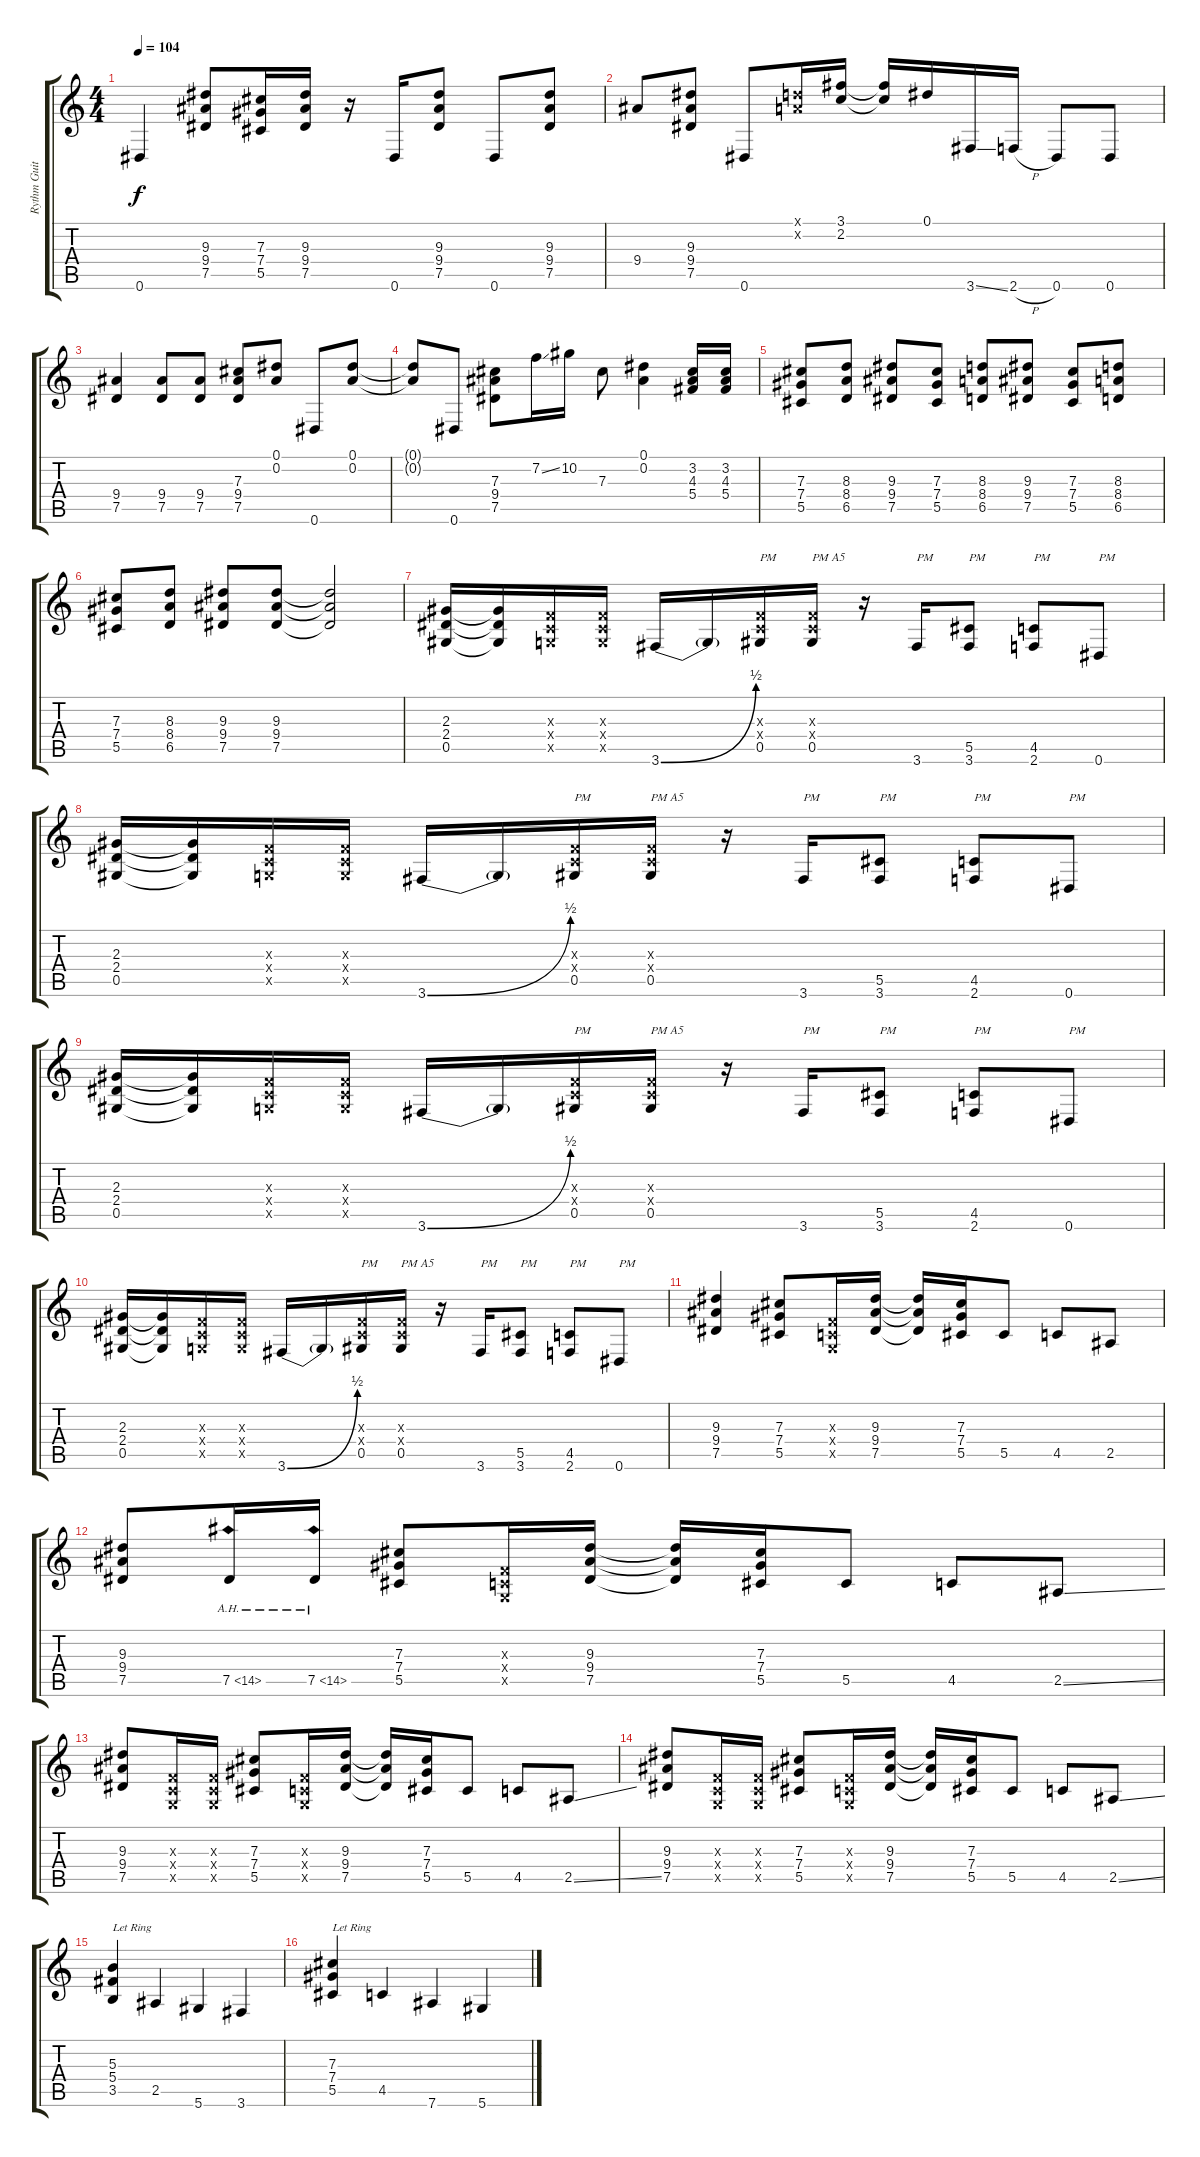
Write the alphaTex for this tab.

\track ("Rythm Guitar 1" "Rythm Guit") {instrument overdrivenguitar}
\staff {score tabs}
\tuning (Eb4 Bb3 Gb3 Db3 Ab2 Eb2) {hide}
\ts (4 4)
\tempo 104
\clef g2
\ks c
0.6.4{dy f} (9.3 9.4 7.5).8 (7.3 7.4 5.5).16 (9.3 9.4 7.5).16 r.16 0.6.16 (9.3 9.4 7.5).8 0.6.8 (9.3 9.4 7.5).8 |
9.4.8 (9.3 9.4 7.5).8 0.6.8 (-1.1{x} -1.2{x}).16 (3.1 2.2).16 (3.1{t} 2.2{t}).16 0.1.16 3.6{ss}.16 2.6{h}.16 0.6.8 0.6.8 |
(9.4 7.5).4 (9.4 7.5).8 (9.4 7.5).8 (7.3 9.4 7.5).8 (0.1 0.2).8 0.6.8 (0.1 0.2).8 |
(0.1{t} 0.2{t}).8 0.6.8 (7.3 9.4 7.5).8 7.2{ss}.16 10.2.16 7.3.8 (0.1 0.2).4 (3.2 4.3 5.4).16 (3.2 4.3 5.4).16 |
(7.3 7.4 5.5).8 (8.3 8.4 6.5).8 (9.3 9.4 7.5).8 (7.3 7.4 5.5).8 (8.3 8.4 6.5).8 (9.3 9.4 7.5).8 (7.3 7.4 5.5).8 (8.3 8.4 6.5).8 |
(7.3 7.4 5.5).8 (8.3 8.4 6.5).8 (9.3 9.4 7.5).8 (9.3 9.4 7.5).8 (9.3{t} 9.4{t} 7.5{t}).2 |
(2.3 2.4 0.5).16 (2.3{t} 2.4{t} 0.5{t}).16 (-1.3{x} -1.4{x} -1.5{x}).16 (-1.3{x} -1.4{x} -1.5{x}).16 3.6{be (bend 0 0 60 2)}.16 3.6{t}.16 (-1.3{x} -1.4{x} 0.5).16{txt "PM"} (-1.3{x} -1.4{x} 0.5).16{txt "PM A5"} r.16 3.6.16{txt "PM"} (5.5 3.6).8{txt "PM"} (4.5 2.6).8{txt "PM"} 0.6.8{txt "PM"} |
(2.3 2.4 0.5).16 (2.3{t} 2.4{t} 0.5{t}).16 (-1.3{x} -1.4{x} -1.5{x}).16 (-1.3{x} -1.4{x} -1.5{x}).16 3.6{be (bend 0 0 60 2)}.16 3.6{t}.16 (-1.3{x} -1.4{x} 0.5).16{txt "PM"} (-1.3{x} -1.4{x} 0.5).16{txt "PM A5"} r.16 3.6.16{txt "PM"} (5.5 3.6).8{txt "PM"} (4.5 2.6).8{txt "PM"} 0.6.8{txt "PM"} |
(2.3 2.4 0.5).16 (2.3{t} 2.4{t} 0.5{t}).16 (-1.3{x} -1.4{x} -1.5{x}).16 (-1.3{x} -1.4{x} -1.5{x}).16 3.6{be (bend 0 0 60 2)}.16 3.6{t}.16 (-1.3{x} -1.4{x} 0.5).16{txt "PM"} (-1.3{x} -1.4{x} 0.5).16{txt "PM A5"} r.16 3.6.16{txt "PM"} (5.5 3.6).8{txt "PM"} (4.5 2.6).8{txt "PM"} 0.6.8{txt "PM"} |
(2.3 2.4 0.5).16 (2.3{t} 2.4{t} 0.5{t}).16 (-1.3{x} -1.4{x} -1.5{x}).16 (-1.3{x} -1.4{x} -1.5{x}).16 3.6{be (bend 0 0 60 2)}.16 3.6{t}.16 (-1.3{x} -1.4{x} 0.5).16{txt "PM"} (-1.3{x} -1.4{x} 0.5).16{txt "PM A5"} r.16 3.6.16{txt "PM"} (5.5 3.6).8{txt "PM"} (4.5 2.6).8{txt "PM"} 0.6.8{txt "PM"} |
(9.3 9.4 7.5).4 (7.3 7.4 5.5).8 (-1.3{x} -1.4{x} -1.5{x}).16 (9.3 9.4 7.5).16 (9.3{t} 9.4{t} 7.5{t}).16 (7.3 7.4 5.5).16 5.5.8 4.5.8 2.5.8 |
(9.3 9.4 7.5).8 7.5{ah 7}.16 7.5{ah 7}.16 (7.3 7.4 5.5).8 (-1.3{x} -1.4{x} -1.5{x}).16 (9.3 9.4 7.5).16 (9.3{t} 9.4{t} 7.5{t}).16 (7.3 7.4 5.5).16 5.5.8 4.5.8 2.5{ss}.8 |
(9.3 9.4 7.5).8 (-1.3{x} -1.4{x} -1.5{x}).16 (-1.3{x} -1.4{x} -1.5{x}).16 (7.3 7.4 5.5).8 (-1.3{x} -1.4{x} -1.5{x}).16 (9.3 9.4 7.5).16 (9.3{t} 9.4{t} 7.5{t}).16 (7.3 7.4 5.5).16 5.5.8 4.5.8 2.5{ss}.8 |
(9.3 9.4 7.5).8 (-1.3{x} -1.4{x} -1.5{x}).16 (-1.3{x} -1.4{x} -1.5{x}).16 (7.3 7.4 5.5).8 (-1.3{x} -1.4{x} -1.5{x}).16 (9.3 9.4 7.5).16 (9.3{t} 9.4{t} 7.5{t}).16 (7.3 7.4 5.5).16 5.5.8 4.5.8 2.5{ss}.8 |
(5.3 5.4 3.5).4{txt "Let Ring"} 2.5.4 5.6.4 3.6.4 |
(7.3 7.4 5.5).4{txt "Let Ring"} 4.5.4 7.6.4 5.6.4
